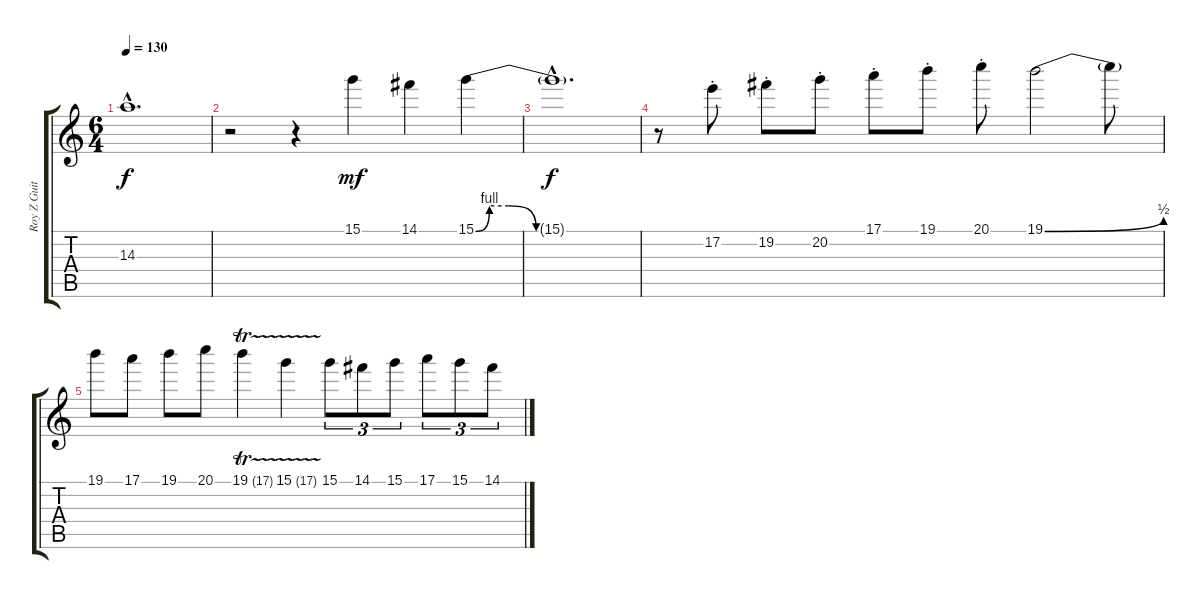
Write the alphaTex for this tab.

\track ("Roy Z Guitar 02" "Roy Z Guit") {instrument distortionguitar}
\staff {score tabs}
\tuning (E4 B3 G3 D3 A2 E2) {hide}
\ts (6 4)
\tempo 130
\clef g2
\ks c
14.3{hac t}.1{d dy f} |
r.2 r.4 15.1.4{dy mf} 14.1.4 15.1{be (custom 0 0 5 4 12 4 22 0 25 0 30 0 45 0 60 0)}.4 |
15.1{hac t}.1{d dy f volume 0} |
r.8 17.2{st}.8 19.2{st}.8 20.2{st}.8 17.1{st}.8 19.1{st}.8 20.1{st}.8 19.1{be (bend 0 0 60 2)}.2 19.1{t}.8 |
19.1.8 17.1.8 19.1.8 20.1.8 19.1{tr (17 32)}.4 15.1{tr (17 32)}.4 15.1.8{tu (3 2)} 14.1.8{tu (3 2)} 15.1.8{tu (3 2)} 17.1.8{tu (3 2)} 15.1.8{tu (3 2)} 14.1.8{tu (3 2)}
